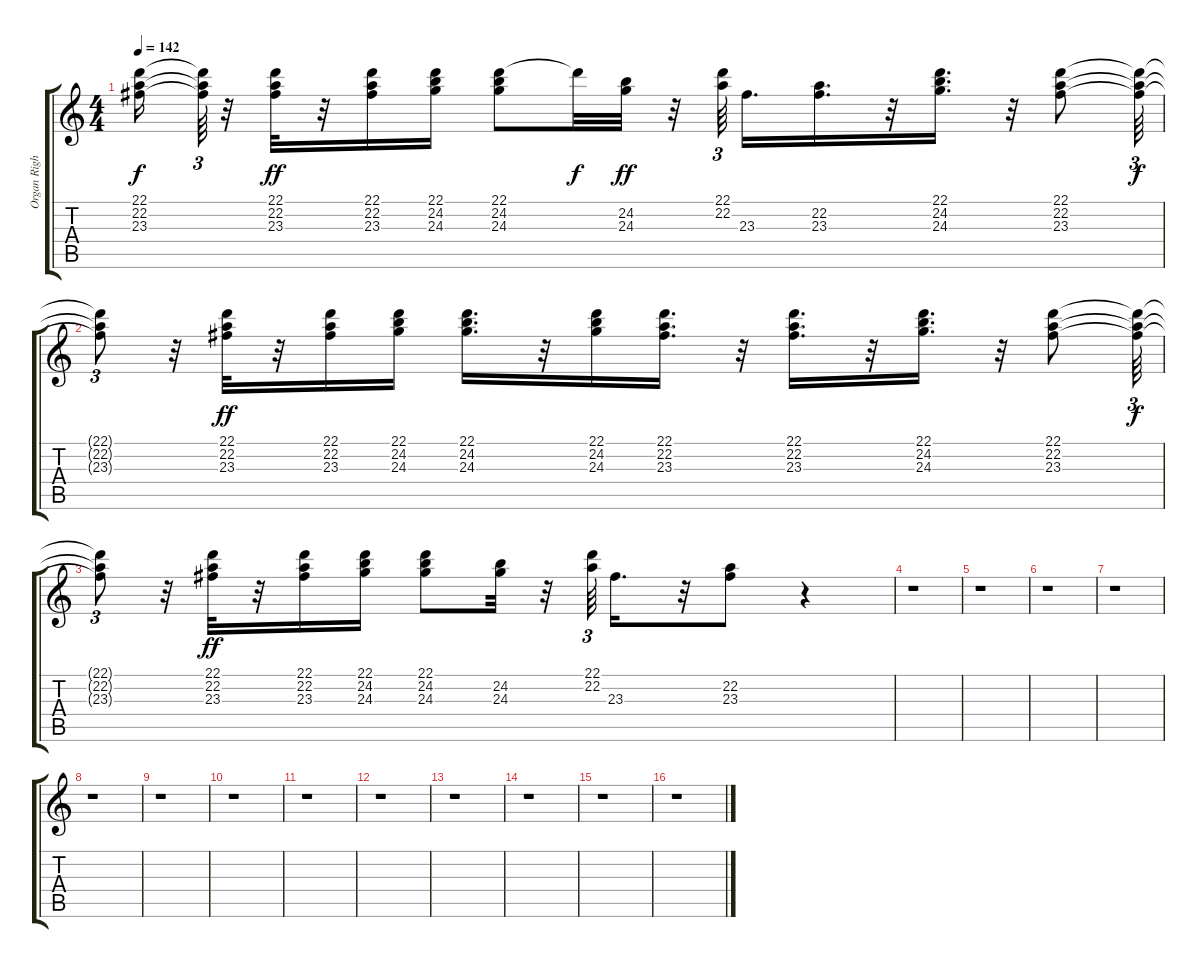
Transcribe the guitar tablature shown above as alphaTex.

\track ("Organ Right" "Organ Righ") {instrument percussiveorgan}
\staff {score tabs}
\tuning (E4 B3 G3 D3 A2 E2) {hide}
\ts (4 4)
\tempo 142
\clef g2
\ks c
(22.1{t} 22.2{t} 23.3{t}).16{dy f} (22.1{t} 22.2{t} 23.3{t}).64{tu (3 2)} r.32 (22.1 22.2 23.3).32{dy ff} r.32 (22.1 22.2 23.3).16 (22.1 24.2 24.3).16 (22.1 24.2 24.3).8 22.1{t}.32{dy f} (24.2 24.3).32{dy ff} r.32 (22.1 22.2).64{tu (3 2)} 23.3.16{d} (22.2 23.3).16{d} r.32 (22.1 24.2 24.3).16{d} r.32 (22.1 22.2 23.3).8 (22.1{t} 22.2{t} 23.3{t}).64{tu (3 2) dy f} |
(22.1{t} 22.2{t} 23.3{t}).8{tu (3 2)} r.32 (22.1 22.2 23.3).32{dy ff} r.32 (22.1 22.2 23.3).16 (22.1 24.2 24.3).16 (22.1 24.2 24.3).16{d} r.32 (22.1 24.2 24.3).16 (22.1 22.2 23.3).16{d} r.32 (22.1 22.2 23.3).16{d} r.32 (22.1 24.2 24.3).16{d} r.32 (22.1 22.2 23.3).8 (22.1{t} 22.2{t} 23.3{t}).64{tu (3 2) dy f} |
(22.1{t} 22.2{t} 23.3{t}).8{tu (3 2)} r.32 (22.1 22.2 23.3).32{dy ff} r.32 (22.1 22.2 23.3).16 (22.1 24.2 24.3).16 (22.1 24.2 24.3).8 (24.2 24.3).32 r.32 (22.1 22.2).64{tu (3 2)} 23.3.16{d} r.32 (22.2 23.3).8 r.4 |
r.1 |
r.1 |
r.1 |
r.1 |
r.1 |
r.1 |
r.1 |
r.1 |
r.1 |
r.1 |
r.1 |
r.1 |
r.1
